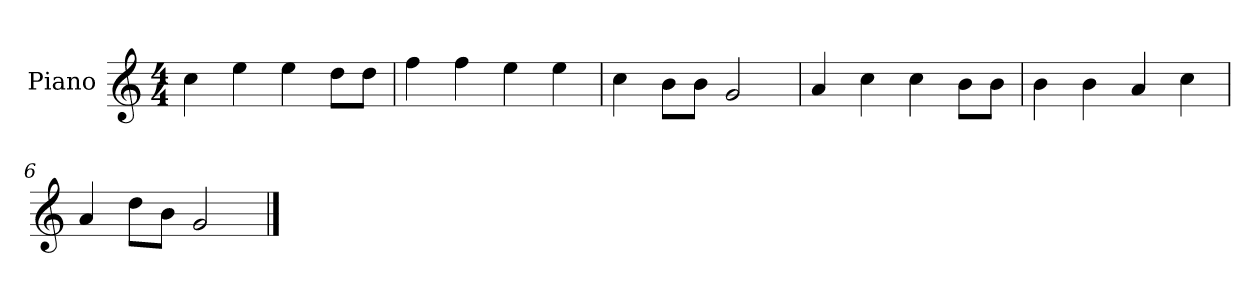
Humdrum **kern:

**kern
*part1
*staff1
*I"Piano
*I'P-no
*clefG2
*k[]
*M4/4
*MM90
=1
4cc\
4ee\
4ee\
8dd\L
8dd\J
=2
4ff\
4ff\
4ee\
4ee\
=3
4cc\
8b\L
8b\J
2g/
=4
4a/
4cc\
4cc\
8b\L
8b\J
=5
4b\
4b\
4a/
4cc\
=6
4a/
8dd\L
8b\J
2g/
==
*-
